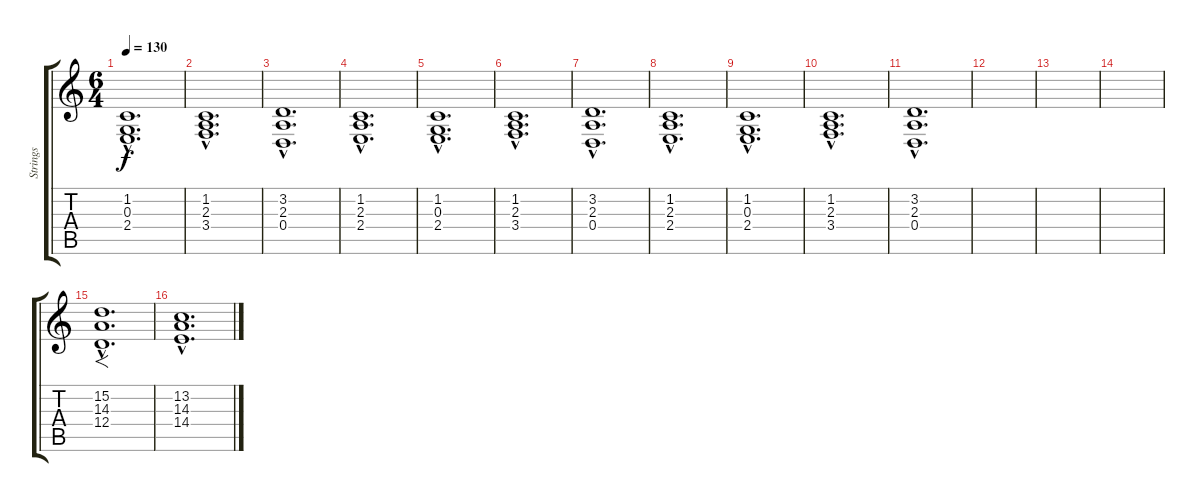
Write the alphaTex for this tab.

\track ("Strings" "Strings") {instrument stringensemble1}
\staff {score tabs}
\tuning (E4 B3 G3 D3 A2 E2) {hide}
\ts (6 4)
\tempo 130
\clef g2
\ks c
(1.2{hac} 0.3{hac} 2.4{hac}).1{d dy f} |
(1.2{hac} 2.3{hac} 3.4{hac}).1{d} |
(3.2{hac} 2.3{hac} 0.4{hac}).1{d} |
(1.2{hac} 2.3{hac} 2.4{hac}).1{d} |
(1.2{hac} 0.3{hac} 2.4{hac}).1{d} |
(1.2{hac} 2.3{hac} 3.4{hac}).1{d} |
(3.2{hac} 2.3{hac} 0.4{hac}).1{d} |
(1.2{hac} 2.3{hac} 2.4{hac}).1{d} |
(1.2{hac} 0.3{hac} 2.4{hac}).1{d} |
(1.2{hac} 2.3{hac} 3.4{hac}).1{d} |
(3.2{hac} 2.3{hac} 0.4{hac}).1{d} |
|
|
|
(15.2{hac} 14.3{hac} 12.4{hac}).1{f d} |
(13.2{hac} 14.3{hac} 14.4{hac}).1{d}
